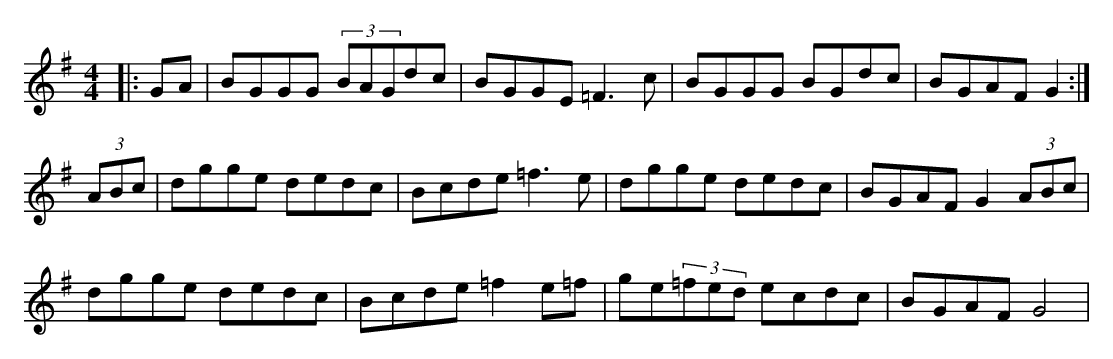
X:1
M:4/4
K:Ador
|:GA|BGGG (3BAGdc|BGGE =F3c|BGGG BGdc|BGAF G2:|
(3ABc|dgge dedc|Bcde =f3e|dgge dedc|BGAF G2(3ABc|
dgge dedc|Bcde =f2e=f|ge(3=fed ecdc|BGAF G4|
